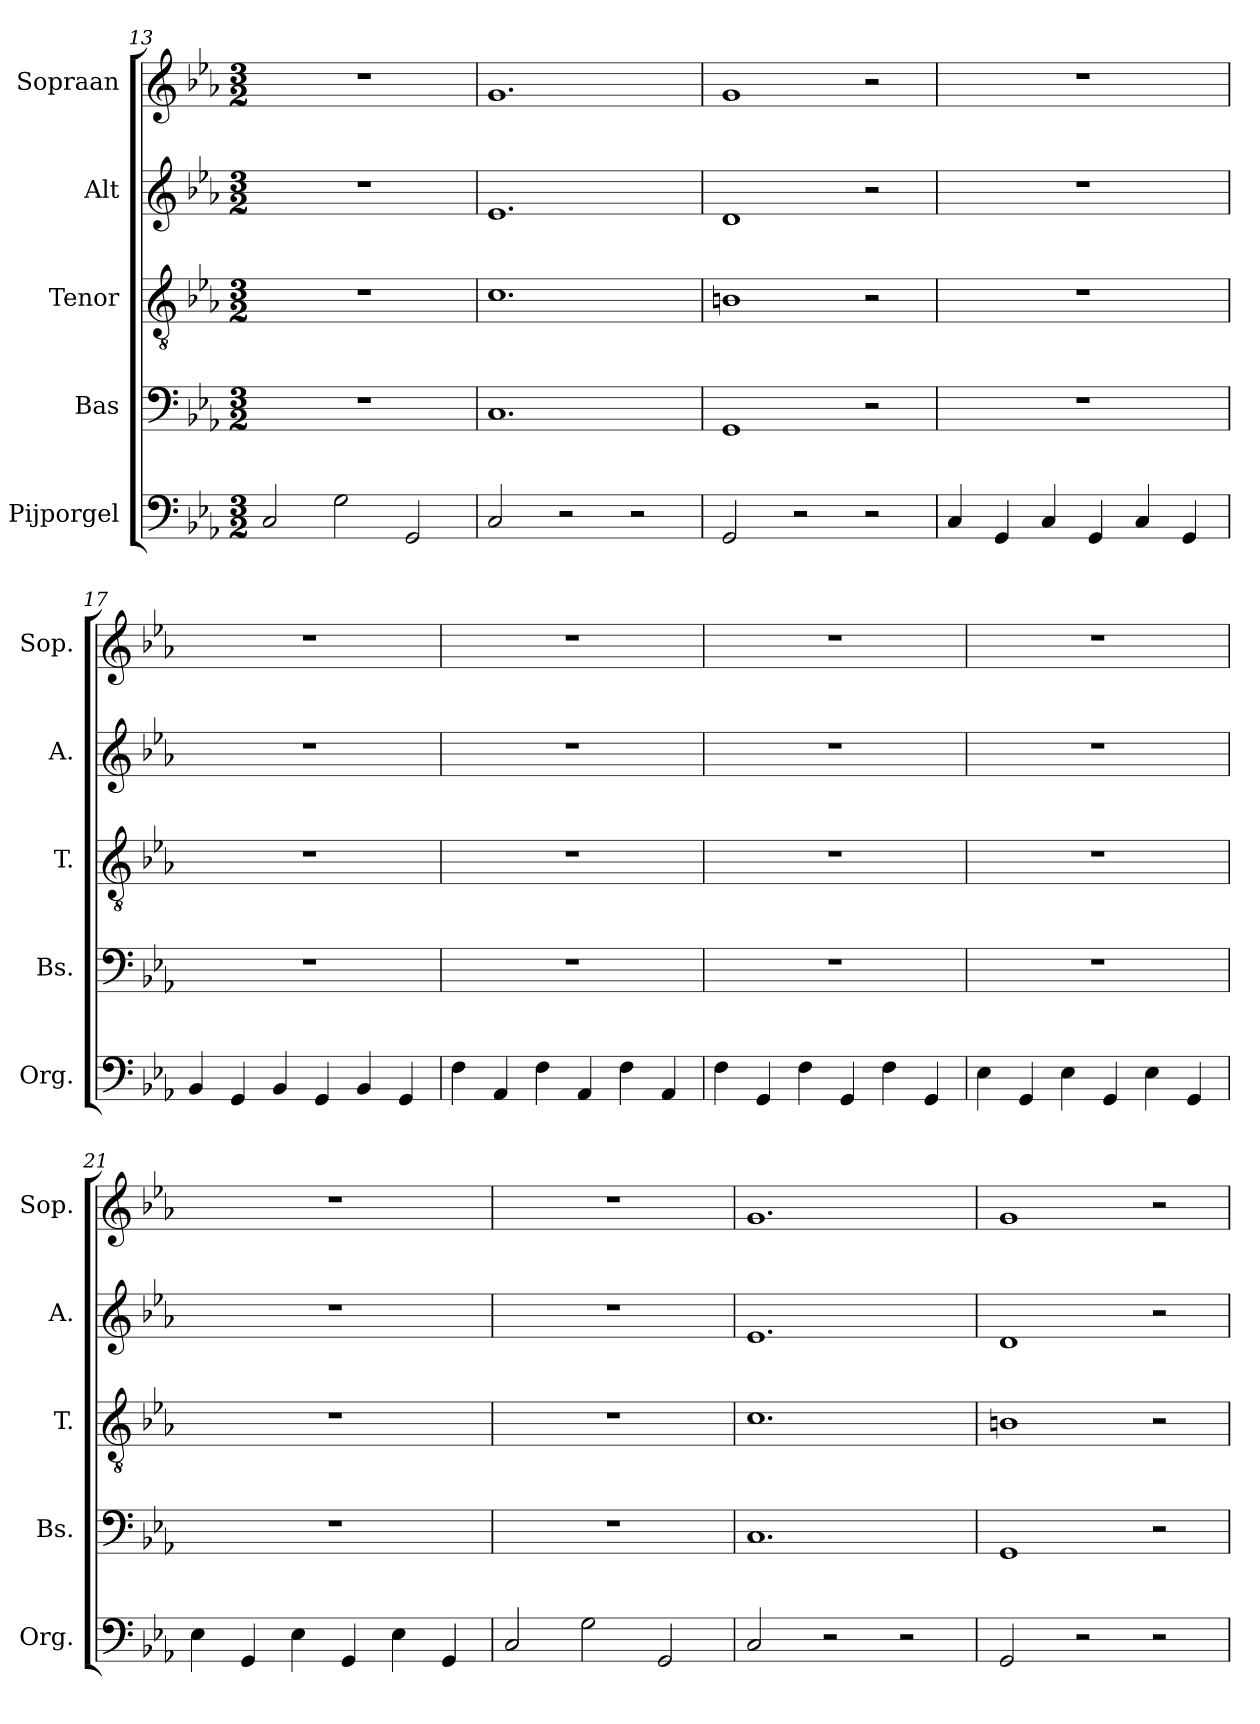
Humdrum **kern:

**kern	**kern	**kern	**kern	**kern
*part5	*part4	*part3	*part2	*part1
*staff5	*staff4	*staff3	*staff2	*staff1
*I"Pijporgel	*I"Bas	*I"Tenor	*I"Alt	*I"Sopraan
*I'Org.	*I'Bs.	*I'T.	*I'A.	*I'Sop.
*clefF4	*clefF4	*clefGv2	*clefG2	*clefG2
*k[b-e-a-]	*k[b-e-a-]	*k[b-e-a-]	*k[b-e-a-]	*k[b-e-a-]
*M3/2	*M3/2	*M3/2	*M3/2	*M3/2
=13	=13	=13	=13	=13
2C/	1.r	1.r	1.r	1.r
2G\	.	.	.	.
2GG/	.	.	.	.
=14	=14	=14	=14	=14
2C/	1.C	1.c	1.e-	1.g
2r	.	.	.	.
2r	.	.	.	.
=15	=15	=15	=15	=15
2GG/	1GG	1Bn	1d	1g
2r	.	.	.	.
2r	2r	2r	2r	2r
!!LO:LB:g=z
=16	=16	=16	=16	=16
*	*	*	*	*MM160
4C/	1.r	1.r	1.r	1.r
4GG/	.	.	.	.
4C/	.	.	.	.
4GG/	.	.	.	.
4C/	.	.	.	.
4GG/	.	.	.	.
=17	=17	=17	=17	=17
4BB-/	1.r	1.r	1.r	1.r
4GG/	.	.	.	.
4BB-/	.	.	.	.
4GG/	.	.	.	.
4BB-/	.	.	.	.
4GG/	.	.	.	.
=18	=18	=18	=18	=18
4F\	1.r	1.r	1.r	1.r
4AA-/	.	.	.	.
4F\	.	.	.	.
4AA-/	.	.	.	.
4F\	.	.	.	.
4AA-/	.	.	.	.
=19	=19	=19	=19	=19
4F\	1.r	1.r	1.r	1.r
4GG/	.	.	.	.
4F\	.	.	.	.
4GG/	.	.	.	.
4F\	.	.	.	.
4GG/	.	.	.	.
=20	=20	=20	=20	=20
4E-\	1.r	1.r	1.r	1.r
4GG/	.	.	.	.
4E-\	.	.	.	.
4GG/	.	.	.	.
4E-\	.	.	.	.
4GG/	.	.	.	.
=21	=21	=21	=21	=21
4E-\	1.r	1.r	1.r	1.r
4GG/	.	.	.	.
4E-\	.	.	.	.
4GG/	.	.	.	.
4E-\	.	.	.	.
4GG/	.	.	.	.
=22	=22	=22	=22	=22
2C/	1.r	1.r	1.r	1.r
2G\	.	.	.	.
2GG/	.	.	.	.
=23	=23	=23	=23	=23
2C/	1.C	1.c	1.e-	1.g
2r	.	.	.	.
2r	.	.	.	.
=24	=24	=24	=24	=24
2GG/	1GG	1Bn	1d	1g
2r	.	.	.	.
2r	2r	2r	2r	2r
=	=	=	=	=
*-	*-	*-	*-	*-
